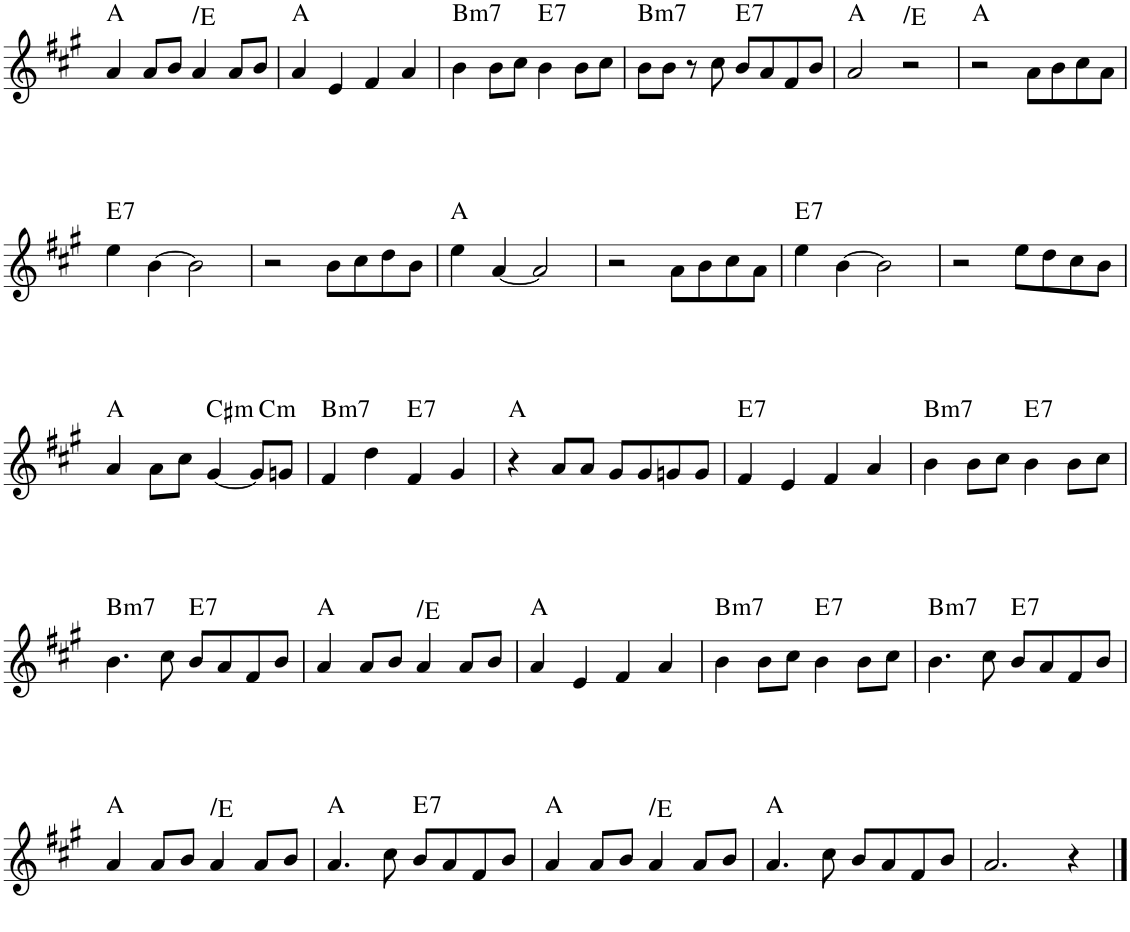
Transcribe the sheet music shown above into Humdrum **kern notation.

**kern	**harte
*part1	*part1
*staff1	*
*I"Piano	*
*I'Pno.	*
!!LO:PB:g=z
*clefG2	*
*k[f#c#g#]	*
*M4/4	*
=38	=38
4a/	A:maj
8a/L	.
8b/J	.
!	!LO:H:kt=N.C.
4a/	N
8a/L	.
8b/J	.
=39	=39
4a/	A:maj
4e/	.
4f#/	.
4a/	.
=40	=40
!	!LO:H:kt=m7
4b\	B:min7
8b\L	.
8cc#\J	.
!	!LO:H:kt=7
4b\	E:7
8b\L	.
8cc#\J	.
=41	=41
!	!LO:H:kt=m7
8b\L	B:min7
8b\J	.
8r	.
8cc#\	.
!	!LO:H:kt=7
8b/L	E:7
8a/	.
8f#/	.
8b/J	.
=42	=42
2a/	A:maj
!	!LO:H:kt=N.C.
2r	N
=43	=43
2r	A:maj
8a\L	.
8b\	.
8cc#\	.
8a\J	.
!!LO:LB:g=z
=44	=44
!	!LO:H:kt=7
4ee\	E:7
[4b\	.
2b\]	.
=45	=45
2r	.
8b\L	.
8cc#\	.
8dd\	.
8b\J	.
=46	=46
4ee\	A:maj
[4a/	.
2a/]	.
=47	=47
2r	.
8a\L	.
8b\	.
8cc#\	.
8a\J	.
=48	=48
!	!LO:H:kt=7
4ee\	E:7
[4b\	.
2b\]	.
=49	=49
2r	.
8ee\L	.
8dd\	.
8cc#\	.
8b\J	.
!!LO:LB:g=z
=50	=50
4a/	A:maj
8a\L	.
8cc#\J	.
!	!LO:H:kt=m
[4g#/	C#:min
!	!LO:H:kt=m
8g#/L]	C:min
8gn/J	.
=51	=51
!	!LO:H:kt=m7
4f#/	B:min7
4dd\	.
!	!LO:H:kt=7
4f#/	E:7
4g#/	.
=52	=52
4r	A:maj
8a/L	.
8a/J	.
8g#/L	.
8g#/	.
8gn/	.
8g/J	.
=53	=53
!	!LO:H:kt=7
4f#/	E:7
4e/	.
4f#/	.
4a/	.
=54	=54
!	!LO:H:kt=m7
4b\	B:min7
8b\L	.
8cc#\J	.
!	!LO:H:kt=7
4b\	E:7
8b\L	.
8cc#\J	.
!!LO:LB:g=z
=55	=55
!	!LO:H:kt=m7
4.b\	B:min7
8cc#\	.
!	!LO:H:kt=7
8b/L	E:7
8a/	.
8f#/	.
8b/J	.
=56	=56
4a/	A:maj
8a/L	.
8b/J	.
!	!LO:H:kt=N.C.
4a/	N
8a/L	.
8b/J	.
=57	=57
4a/	A:maj
4e/	.
4f#/	.
4a/	.
=58	=58
!	!LO:H:kt=m7
4b\	B:min7
8b\L	.
8cc#\J	.
!	!LO:H:kt=7
4b\	E:7
8b\L	.
8cc#\J	.
=59	=59
!	!LO:H:kt=m7
4.b\	B:min7
8cc#\	.
!	!LO:H:kt=7
8b/L	E:7
8a/	.
8f#/	.
8b/J	.
!!LO:LB:g=z
=60	=60
4a/	A:maj
8a/L	.
8b/J	.
!	!LO:H:kt=N.C.
4a/	N
8a/L	.
8b/J	.
=61	=61
4.a/	A:maj
8cc#\	.
!	!LO:H:kt=7
8b/L	E:7
8a/	.
8f#/	.
8b/J	.
=62	=62
4a/	A:maj
8a/L	.
8b/J	.
!	!LO:H:kt=N.C.
4a/	N
8a/L	.
8b/J	.
=63	=63
4.a/	A:maj
8cc#\	.
8b/L	.
8a/	.
8f#/	.
8b/J	.
=64	=64
2.a/	.
4r	.
==	==
*-	*-
